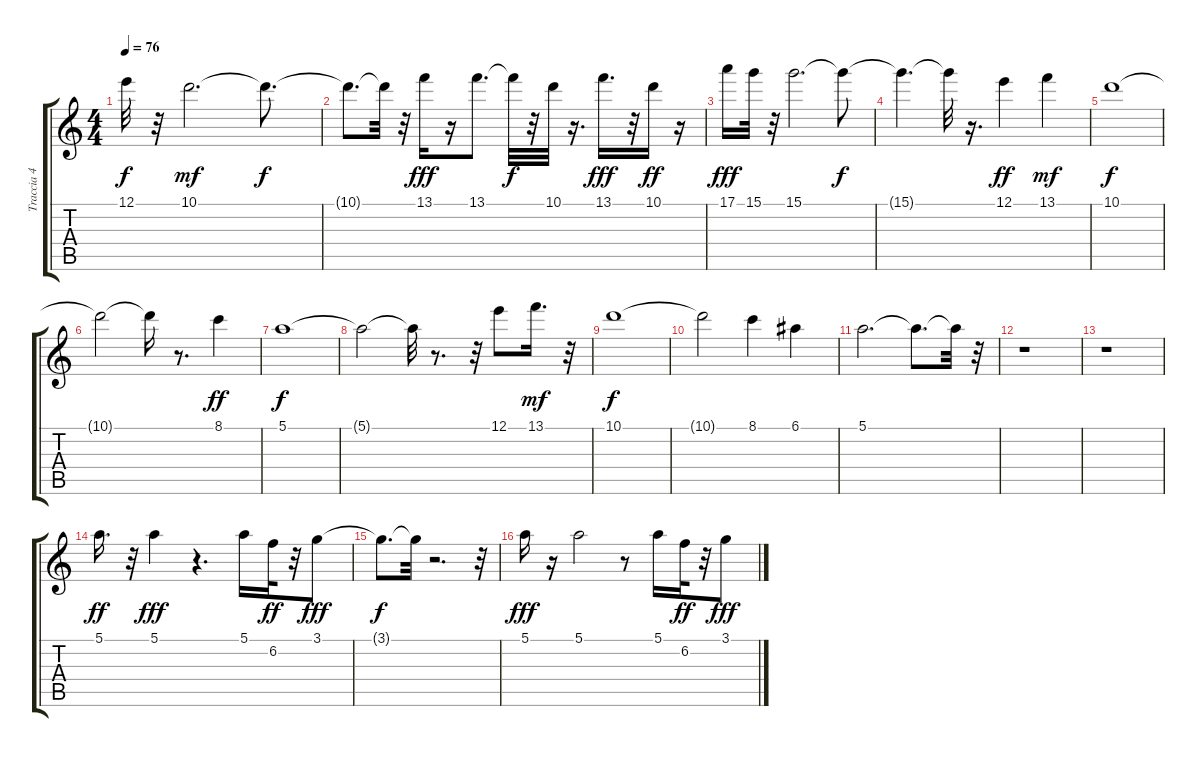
\track ("Traccia 4" "Traccia 4") {instrument acousticguitarsteel}
\staff {score tabs}
\tuning (E4 B3 G3 D3 A2 E2) {hide}
\ts (4 4)
\tempo 76
\clef g2
\ks c
12.1.32{dy f} r.32 10.1.2{d dy mf} 10.1{t}.8{d dy f} |
10.1{t}.8{d} 10.1{t}.32 r.32 13.1.16{dy fff} r.16 13.1.8{d} 13.1{t}.32{dy f} r.32 10.1.32 r.16{d} 13.1.16{d dy fff} r.32 10.1.16{dy ff} r.16 |
17.1.16{dy fff} 15.1.32 r.32 15.1.2{d} 15.1{t}.8{dy f} |
15.1{t}.4{d} 15.1{t}.32 r.16{d} 12.1.4{dy ff} 13.1.4{dy mf} |
10.1.1{dy f} |
10.1{t}.2 10.1{t}.16 r.8{d} 8.1.4{dy ff} |
5.1.1{dy f} |
5.1{t}.2 5.1{t}.32 r.8{d} r.32 12.1.8 13.1.16{d dy mf} r.32 |
10.1.1{dy f} |
10.1{t}.2 8.1.4 6.1.4 |
5.1.2{d} 5.1{t}.8{d} 5.1{t}.32 r.32 |
r.1 |
r.1 |
5.1.16{d dy ff} r.32 5.1.4{dy fff} r.4{d} 5.1.16 6.2.32{dy ff} r.32 3.1.8{dy fff} |
3.1{t}.8{d dy f} 3.1{t}.32 r.2{d} r.32 |
5.1.16{dy fff} r.16 5.1.2 r.8 5.1.16 6.2.32{dy ff} r.32 3.1.8{dy fff}
